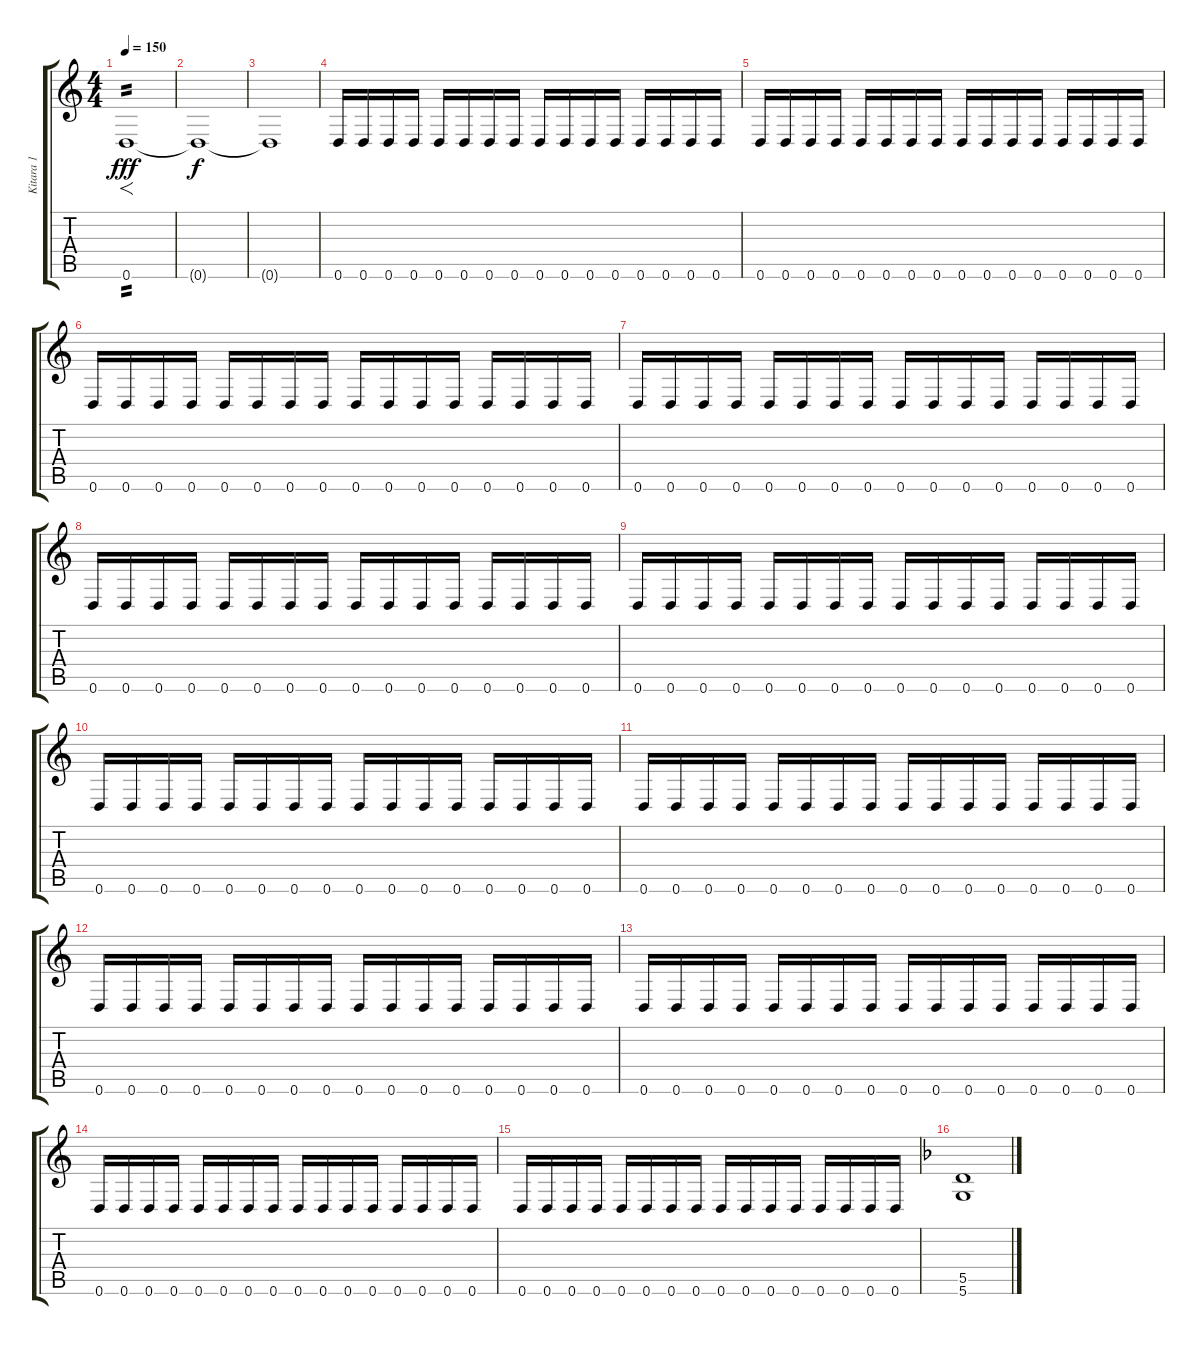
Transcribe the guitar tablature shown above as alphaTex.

\track ("Kitara 1" "Kitara 1") {instrument distortionguitar}
\staff {score tabs}
\tuning (E4 B3 G3 D3 A2 D2) {hide}
\ts (4 4)
\tempo 150
\clef g2
\ks c
0.6.1{f tp 2 dy fff instrument distortionguitar} |
0.6{t}.1{dy f} |
0.6{t}.1 |
0.6.16 0.6.16 0.6.16 0.6.16 0.6.16 0.6.16 0.6.16 0.6.16 0.6.16 0.6.16 0.6.16 0.6.16 0.6.16 0.6.16 0.6.16 0.6.16 |
0.6.16 0.6.16 0.6.16 0.6.16 0.6.16 0.6.16 0.6.16 0.6.16 0.6.16 0.6.16 0.6.16 0.6.16 0.6.16 0.6.16 0.6.16 0.6.16 |
0.6.16 0.6.16 0.6.16 0.6.16 0.6.16 0.6.16 0.6.16 0.6.16 0.6.16 0.6.16 0.6.16 0.6.16 0.6.16 0.6.16 0.6.16 0.6.16 |
0.6.16 0.6.16 0.6.16 0.6.16 0.6.16 0.6.16 0.6.16 0.6.16 0.6.16 0.6.16 0.6.16 0.6.16 0.6.16 0.6.16 0.6.16 0.6.16 |
0.6.16 0.6.16 0.6.16 0.6.16 0.6.16 0.6.16 0.6.16 0.6.16 0.6.16 0.6.16 0.6.16 0.6.16 0.6.16 0.6.16 0.6.16 0.6.16 |
0.6.16 0.6.16 0.6.16 0.6.16 0.6.16 0.6.16 0.6.16 0.6.16 0.6.16 0.6.16 0.6.16 0.6.16 0.6.16 0.6.16 0.6.16 0.6.16 |
0.6.16 0.6.16 0.6.16 0.6.16 0.6.16 0.6.16 0.6.16 0.6.16 0.6.16 0.6.16 0.6.16 0.6.16 0.6.16 0.6.16 0.6.16 0.6.16 |
0.6.16 0.6.16 0.6.16 0.6.16 0.6.16 0.6.16 0.6.16 0.6.16 0.6.16 0.6.16 0.6.16 0.6.16 0.6.16 0.6.16 0.6.16 0.6.16 |
0.6.16 0.6.16 0.6.16 0.6.16 0.6.16 0.6.16 0.6.16 0.6.16 0.6.16 0.6.16 0.6.16 0.6.16 0.6.16 0.6.16 0.6.16 0.6.16 |
0.6.16 0.6.16 0.6.16 0.6.16 0.6.16 0.6.16 0.6.16 0.6.16 0.6.16 0.6.16 0.6.16 0.6.16 0.6.16 0.6.16 0.6.16 0.6.16 |
0.6.16 0.6.16 0.6.16 0.6.16 0.6.16 0.6.16 0.6.16 0.6.16 0.6.16 0.6.16 0.6.16 0.6.16 0.6.16 0.6.16 0.6.16 0.6.16 |
0.6.16 0.6.16 0.6.16 0.6.16 0.6.16 0.6.16 0.6.16 0.6.16 0.6.16 0.6.16 0.6.16 0.6.16 0.6.16 0.6.16 0.6.16 0.6.16 |
\ks dminor
(5.5 5.6).1
